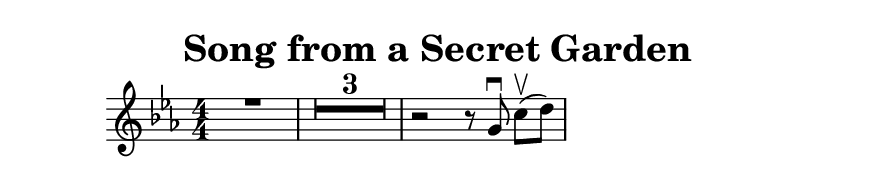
\version "2.18.2"

\header {
  title = "Song from a Secret Garden"
}

\paper {
    #(set-paper-size "a5")
}

global = {
    \time 4/4
}

\score {
  \new StaffGroup \relative a' \repeat volta 1 {
    \set Staff.keySignature = #`(((0 . 6) . ,FLAT)
                               ((0 . 9) . ,FLAT)
                               ((0 . 5) . ,FLAT)
                              )
    \compressFullBarRests
    \numericTimeSignature
    \override MultiMeasureRest.expand-limit = #2
    \override MultiMeasureRest.staff-position = #2

     R1 |
     R1*3 |
     r2 r8 g\downbow c[\upbow(d)] |
   
    }
}